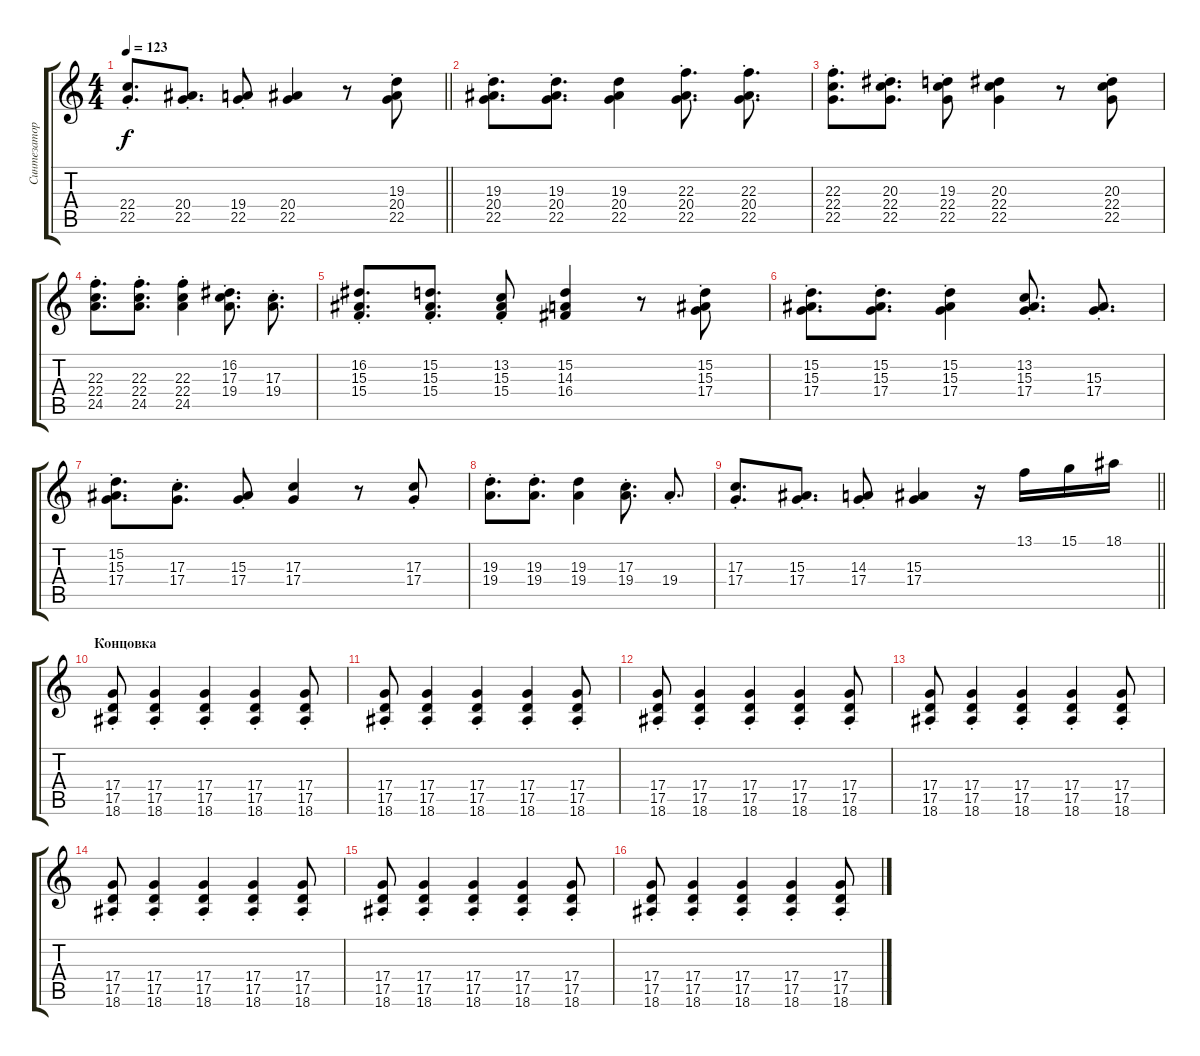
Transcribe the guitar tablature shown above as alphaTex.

\track ("Синтезатор №1" "Синтезатор") {instrument accordion}
\staff {score tabs}
\tuning (E4 B3 G3 D3 A2 E2) {hide}
\ts (4 4)
\tempo 123
\clef g2
\barLineRight lightlight
\ks c
(22.4{st} 22.5{st}).8{d dy f} (20.4{st} 22.5{st}).8{d} (19.4{st} 22.5{st}).8 (20.4 22.5).4 r.8 (19.3{st} 20.4{st} 22.5{st}).8 |
(19.3{st} 20.4{st} 22.5{st}).8{d} (19.3{st} 20.4{st} 22.5{st}).8{d} (19.3 20.4 22.5).4 (22.3{st} 20.4{st} 22.5{st}).8{d} (22.3{st} 20.4{st} 22.5{st}).8{d} |
(22.3{st} 22.4{st} 22.5{st}).8{d} (20.3{st} 22.4{st} 22.5{st}).8{d} (19.3{st} 22.4{st} 22.5{st}).8 (20.3 22.4 22.5).4 r.8 (20.3{st} 22.4{st} 22.5{st}).8 |
(22.3{st} 22.4{st} 24.5{st}).8{d} (22.3{st} 22.4{st} 24.5{st}).8{d} (22.3{st} 22.4{st} 24.5{st}).4 (16.2{st} 17.3{st} 19.4{st}).8{d} (17.3{st} 19.4{st}).8{d} |
(16.2{st} 15.3{st} 15.4{st}).8{d} (15.2{st} 15.3{st} 15.4{st}).8{d} (13.2{st} 15.3{st} 15.4{st}).8 (15.2 14.3 16.4).4 r.8 (15.2{st} 15.3{st} 17.4{st}).8 |
(15.2{st} 15.3{st} 17.4{st}).8{d} (15.2{st} 15.3{st} 17.4{st}).8{d} (15.2{st} 15.3{st} 17.4{st}).4 (13.2{st} 15.3{st} 17.4{st}).8{d} (15.3{st} 17.4{st}).8{d} |
(15.2{st} 15.3{st} 17.4{st}).8{d} (17.3{st} 17.4{st}).8{d} (15.3{st} 17.4{st}).8 (17.3 17.4).4 r.8 (17.3{st} 17.4{st}).8 |
(19.3{st} 19.4{st}).8{d} (19.3{st} 19.4{st}).8{d} (19.3 19.4).4 (17.3{st} 19.4{st}).8{d} 19.4{st}.8{d} |
\barLineRight lightlight
(17.3{st} 17.4{st}).8{d} (15.3{st} 17.4{st}).8{d} (14.3{st} 17.4{st}).8 (15.3 17.4).4 r.16 13.1.16 15.1.16 18.1.16 |
\section ("" "Концовка")
(17.4{st} 17.5{st} 18.6{st}).8 (17.4{st} 17.5{st} 18.6{st}).4 (17.4{st} 17.5{st} 18.6{st}).4 (17.4{st} 17.5{st} 18.6{st}).4 (17.4{st} 17.5{st} 18.6{st}).8 |
(17.4{st} 17.5{st} 18.6{st}).8 (17.4{st} 17.5{st} 18.6{st}).4 (17.4{st} 17.5{st} 18.6{st}).4 (17.4{st} 17.5{st} 18.6{st}).4 (17.4{st} 17.5{st} 18.6{st}).8 |
(17.4{st} 17.5{st} 18.6{st}).8 (17.4{st} 17.5{st} 18.6{st}).4 (17.4{st} 17.5{st} 18.6{st}).4 (17.4{st} 17.5{st} 18.6{st}).4 (17.4{st} 17.5{st} 18.6{st}).8 |
(17.4{st} 17.5{st} 18.6{st}).8 (17.4{st} 17.5{st} 18.6{st}).4 (17.4{st} 17.5{st} 18.6{st}).4 (17.4{st} 17.5{st} 18.6{st}).4 (17.4{st} 17.5{st} 18.6{st}).8 |
(17.4{st} 17.5{st} 18.6{st}).8{volume 0} (17.4{st} 17.5{st} 18.6{st}).4 (17.4{st} 17.5{st} 18.6{st}).4 (17.4{st} 17.5{st} 18.6{st}).4 (17.4{st} 17.5{st} 18.6{st}).8 |
(17.4{st} 17.5{st} 18.6{st}).8 (17.4{st} 17.5{st} 18.6{st}).4 (17.4{st} 17.5{st} 18.6{st}).4 (17.4{st} 17.5{st} 18.6{st}).4 (17.4{st} 17.5{st} 18.6{st}).8 |
(17.4{st} 17.5{st} 18.6{st}).8 (17.4{st} 17.5{st} 18.6{st}).4 (17.4{st} 17.5{st} 18.6{st}).4 (17.4{st} 17.5{st} 18.6{st}).4 (17.4{st} 17.5{st} 18.6{st}).8
